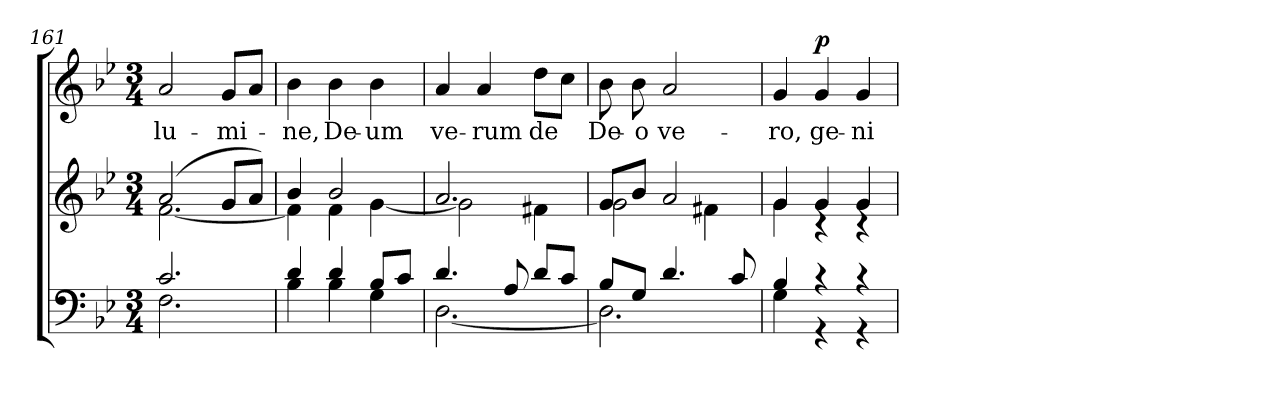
**kern	**kern	**kern	**text	**dynam
*part2	*part2	*part1	*part1	*part1
*staff3	*staff2	*staff1	*staff1	*staff1
*clefF4	*clefG2	*clefG2	*	*
*	*	*ITrd7c12	*	*
*k[b-e-]	*k[b-e-]	*k[b-e-]	*	*
*B-:	*B-:	*B-:	*	*
*M3/4	*M3/4	*M3/4	*	*
=161	=161	=161	=161	=161
*^	*^	*	*	*
!	!	!	!	!	!LO:LY:b	!
2.c/	2.F\	(2a/	[<2.f\	2A/	lu-	.
!	!	!	!	!	!LO:LY:b	!
.	.	8g/L	.	8G/L	-mi-	.
.	.	8a/J)	.	8A/J	.	.
=162	=162	=162	=162	=162	=162	=162
!	!	!	!	!	!LO:LY:b	!
4d/	4B-\	4b-/	4f\]	4B-\	-ne,	.
!	!	!	!	!	!LO:LY:b	!
4d/	4B-\	2b-/	4f\	4B-\	De-	.
!	!	!	!	!	!LO:LY:b	!
8B-/L	4G\	.	[<4g\	4B-\	-um	.
8c/J	.	.	.	.	.	.
=163	=163	=163	=163	=163	=163	=163
!	!	!	!	!	!LO:LY:b	!
4.d/	[<2.D\	2.a/	2g\]	4A/	ve-	.
!	!	!	!	!	!LO:LY:b	!
.	.	.	.	4A/	-rum	.
8A/	.	.	.	.	.	.
!	!	!	!	!	!LO:LY:b	!
8d/L	.	.	4f#X\	8d\L	de	.
8c/J	.	.	.	8c\J	.	.
=164	=164	=164	=164	=164	=164	=164
!	!	!	!	!	!LO:LY:b	!
8B-/L	2.D\]	8g/L	2g\	8B-\	De-	.
!	!	!	!	!	!LO:LY:b	!
8G/J	.	8b-/J	.	8B-\	-o	.
!	!	!	!	!	!LO:LY:b	!
4.d/	.	2a/	.	2A/	ve-	.
.	.	.	4f#X\	.	.	.
8c/	.	.	.	.	.	.
=165	=165	=165	=165	=165	=165	=165
!	!	!	!	!	!LO:LY:b	!
4B-/	4G\	4g/	4g\	4G/	-ro,	.
!	!	!	!	!	!LO:LY:b	!LO:DY:a
4r	4r	4g/	4rB	4G/	ge-	p
!	!	!	!	!	!LO:LY:b	!
4r	4r	4g/	4rB	4G/	-ni-	.
*v	*v	*	*	*	*	*
*	*v	*v	*	*	*
=	=	=	=	=
*-	*-	*-	*-	*-
